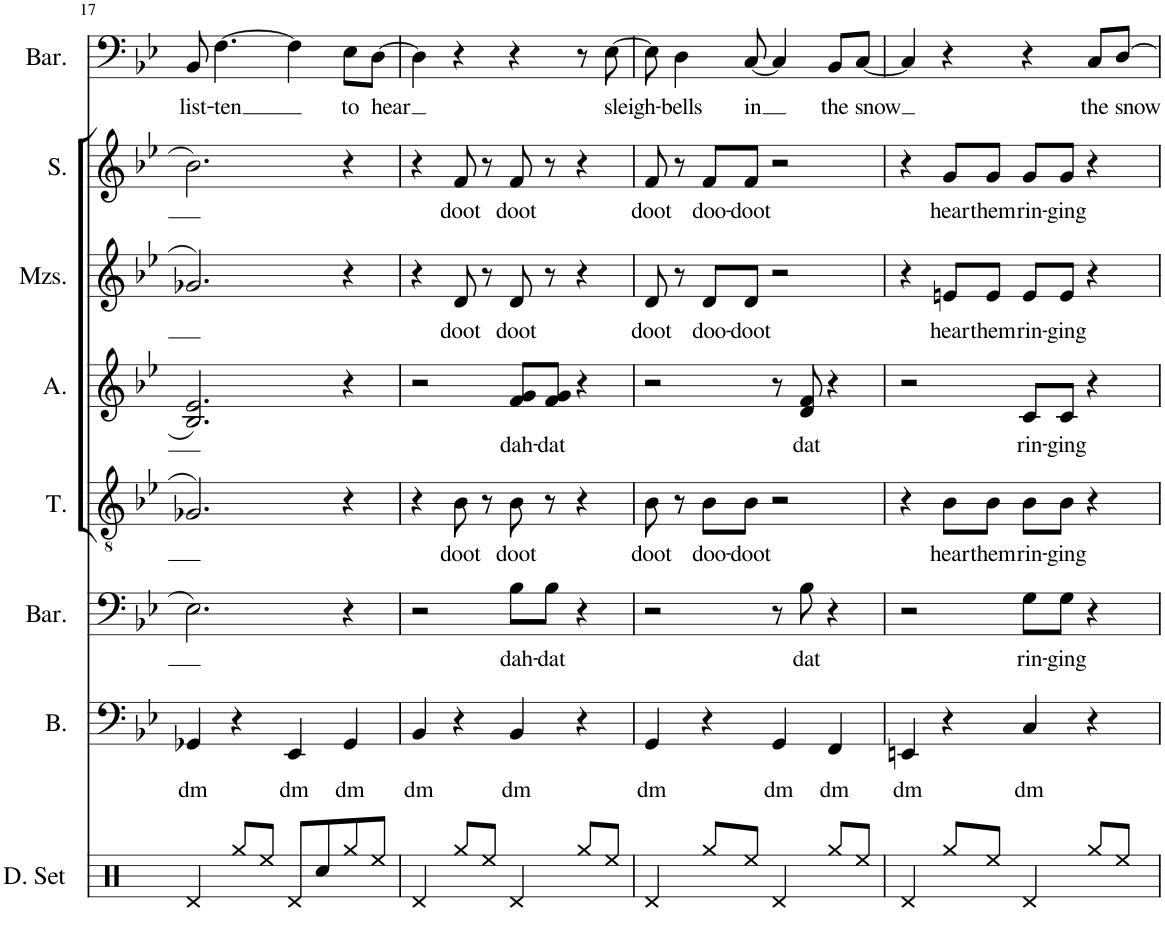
**kern	**kern	**text	**kern	**text	**kern	**text	**kern	**text	**kern	**text	**kern	**text	**kern	**text
*part8	*part7	*part7	*part6	*part6	*part5	*part5	*part4	*part4	*part3	*part3	*part2	*part2	*part1	*part1
*staff8	*staff7	*staff7	*staff6	*staff6	*staff5	*staff5	*staff4	*staff4	*staff3	*staff3	*staff2	*staff2	*staff1	*staff1
*I"Drumset	*I"Bass	*	*I"Baritone	*	*I"Tenor	*	*I"Alto	*	*I"Mezzo-soprano	*	*I"Soprano	*	*I"Baritone	*
*I'D. Set	*I'B.	*	*I'Bar.	*	*I'T.	*	*I'A.	*	*I'Mzs.	*	*I'S.	*	*I'Bar.	*
!!LO:PB:g=z
*clefX	*clefF4	*	*clefF4	*	*clefGv2	*	*clefG2	*	*clefG2	*	*clefG2	*	*clefF4	*
*k[]	*k[b-e-]	*	*k[b-e-]	*	*k[b-e-]	*	*k[b-e-]	*	*k[b-e-]	*	*k[b-e-]	*	*k[b-e-]	*
*M4/4	*M4/4	*	*M4/4	*	*M4/4	*	*M4/4	*	*M4/4	*	*M4/4	*	*M4/4	*
=17	=17	=17	=17	=17	=17	=17	=17	=17	=17	=17	=17	=17	=17	=17
!	!	!LO:LY:b	!	!	!	!	!	!	!	!	!	!	!	!LO:LY:b
4Rd/	4GG-X/	dm	2.E-\	.	2.G-X/	.	2.B-/ 2.e-/	.	2.g-X/	.	2.b-\	.	8BB-/	list-
!	!	!	!	!	!	!	!	!	!	!	!	!	!	!LO:LY:b
.	.	.	.	.	.	.	.	.	.	.	.	.	[4.F\	-ten
8Rgg/L	4r	.	.	.	.	.	.	.	.	.	.	.	.	.
8Ree/J	.	.	.	.	.	.	.	.	.	.	.	.	.	.
!	!	!LO:LY:b	!	!	!	!	!	!	!	!	!	!	!	!
8Rd/L	4EE-/	dm	.	.	.	.	.	.	.	.	.	.	4F\]	.
8Rcc/	.	.	.	.	.	.	.	.	.	.	.	.	.	.
!	!	!LO:LY:b	!	!	!	!	!	!	!	!	!	!	!	!LO:LY:b
8Rgg/	4GG-/	dm	4r	.	4r	.	4r	.	4r	.	4r	.	8E-\L	to
!	!	!	!	!	!	!	!	!	!	!	!	!	!	!LO:LY:b
8Ree/J	.	.	.	.	.	.	.	.	.	.	.	.	[8D\J	hear
=18	=18	=18	=18	=18	=18	=18	=18	=18	=18	=18	=18	=18	=18	=18
!	!	!LO:LY:b	!	!	!	!	!	!	!	!	!	!	!	!
4Rd/	4BB-/	dm	2r	.	4r	.	2r	.	4r	.	4r	.	4D\]	.
!	!	!	!	!	!	!LO:LY:b	!	!	!	!LO:LY:b	!	!LO:LY:b	!	!
8Rgg/L	4r	.	.	.	8B-\	doot	.	.	8d/	doot	8f/	doot	4r	.
8Ree/J	.	.	.	.	8r	.	.	.	8r	.	8r	.	.	.
!	!	!LO:LY:b	!	!LO:LY:b	!	!LO:LY:b	!	!LO:LY:b	!	!LO:LY:b	!	!LO:LY:b	!	!
4Rd/	4BB-/	dm	8B-\L	dah-	8B-\	doot	8f/ 8g/L	dah-	8d/	doot	8f/	doot	4r	.
!	!	!	!	!LO:LY:b	!	!	!	!LO:LY:b	!	!	!	!	!	!
.	.	.	8B-\J	-dat	8r	.	8f/ 8g/J	-dat	8r	.	8r	.	.	.
8Rgg/L	4r	.	4r	.	4r	.	4r	.	4r	.	4r	.	8r	.
!	!	!	!	!	!	!	!	!	!	!	!	!	!	!LO:LY:b
8Ree/J	.	.	.	.	.	.	.	.	.	.	.	.	[8E-\	sleigh-
=19	=19	=19	=19	=19	=19	=19	=19	=19	=19	=19	=19	=19	=19	=19
!	!	!LO:LY:b	!	!	!	!LO:LY:b	!	!	!	!LO:LY:b	!	!LO:LY:b	!	!
4Rd/	4GG/	dm	2r	.	8B-\	doot	2r	.	8d/	doot	8f/	doot	8E-\]	.
!	!	!	!	!	!	!	!	!	!	!	!	!	!	!LO:LY:b
.	.	.	.	.	8r	.	.	.	8r	.	8r	.	4D\	-bells
!	!	!	!	!	!	!LO:LY:b	!	!	!	!LO:LY:b	!	!LO:LY:b	!	!
8Rgg/L	4r	.	.	.	8B-\L	doo-	.	.	8d/L	doo-	8f/L	doo-	.	.
!	!	!	!	!	!	!LO:LY:b	!	!	!	!LO:LY:b	!	!LO:LY:b	!	!LO:LY:b
8Ree/J	.	.	.	.	8B-\J	-doot	.	.	8d/J	-doot	8f/J	-doot	[8C/	in
!	!	!LO:LY:b	!	!	!	!	!	!	!	!	!	!	!	!
4Rd/	4GG/	dm	8r	.	2r	.	8r	.	2r	.	2r	.	4C/]	.
!	!	!	!	!LO:LY:b	!	!	!	!LO:LY:b	!	!	!	!	!	!
.	.	.	8B-\	dat	.	.	8d/ 8f/	dat	.	.	.	.	.	.
!	!	!LO:LY:b	!	!	!	!	!	!	!	!	!	!	!	!LO:LY:b
8Rgg/L	4FF/	dm	4r	.	.	.	4r	.	.	.	.	.	8BB-/L	the
!	!	!	!	!	!	!	!	!	!	!	!	!	!	!LO:LY:b
8Ree/J	.	.	.	.	.	.	.	.	.	.	.	.	[8C/J	snow
=20	=20	=20	=20	=20	=20	=20	=20	=20	=20	=20	=20	=20	=20	=20
!	!	!LO:LY:b	!	!	!	!	!	!	!	!	!	!	!	!
4Rd/	4EEn/	dm	2r	.	4r	.	2r	.	4r	.	4r	.	4C/]	.
!	!	!	!	!	!	!LO:LY:b	!	!	!	!LO:LY:b	!	!LO:LY:b	!	!
8Rgg/L	4r	.	.	.	8B-\L	hear	.	.	8en/L	hear	8g/L	hear	4r	.
!	!	!	!	!	!	!LO:LY:b	!	!	!	!LO:LY:b	!	!LO:LY:b	!	!
8Ree/J	.	.	.	.	8B-\J	them	.	.	8e/J	them	8g/J	them	.	.
!	!	!LO:LY:b	!	!LO:LY:b	!	!LO:LY:b	!	!LO:LY:b	!	!LO:LY:b	!	!LO:LY:b	!	!
4Rd/	4C/	dm	8G\L	rin-	8B-\L	rin-	8c/L	rin-	8e/L	rin-	8g/L	rin-	4r	.
!	!	!	!	!LO:LY:b	!	!LO:LY:b	!	!LO:LY:b	!	!LO:LY:b	!	!LO:LY:b	!	!
.	.	.	8G\J	-ging	8B-\J	-ging	8c/J	-ging	8e/J	-ging	8g/J	-ging	.	.
!	!	!	!	!	!	!	!	!	!	!	!	!	!	!LO:LY:b
8Rgg/L	4r	.	4r	.	4r	.	4r	.	4r	.	4r	.	8C/L	the
!	!	!	!	!	!	!	!	!	!	!	!	!	!	!LO:LY:b
8Ree/J	.	.	.	.	.	.	.	.	.	.	.	.	[8D/J	snow
=	=	=	=	=	=	=	=	=	=	=	=	=	=	=
*-	*-	*-	*-	*-	*-	*-	*-	*-	*-	*-	*-	*-	*-	*-
